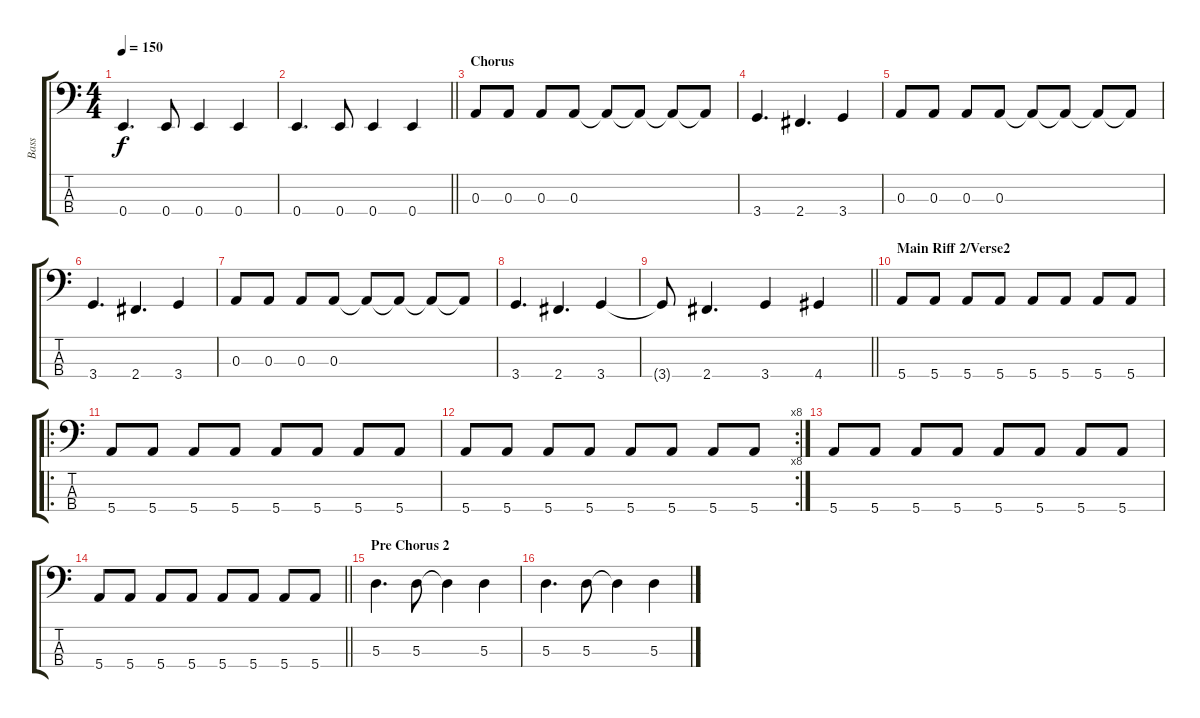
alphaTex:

\track ("Bass" "Bass") {instrument electricbassfinger}
\staff {score tabs}
\tuning (G2 D2 A1 E1) {hide}
\ts (4 4)
\tempo 150
\clef f4
\ks c
0.4.4{d dy f} 0.4.8 0.4.4 0.4.4 |
\barLineRight lightlight
0.4.4{d} 0.4.8 0.4.4 0.4.4 |
\section ("" "Chorus")
0.3.8 0.3.8 0.3.8 0.3.8 0.3{t}.8 0.3{t}.8 0.3{t}.8 0.3{t}.8 |
3.4.4{d} 2.4.4{d} 3.4.4 |
0.3.8 0.3.8 0.3.8 0.3.8 0.3{t}.8 0.3{t}.8 0.3{t}.8 0.3{t}.8 |
3.4.4{d} 2.4.4{d} 3.4.4 |
0.3.8 0.3.8 0.3.8 0.3.8 0.3{t}.8 0.3{t}.8 0.3{t}.8 0.3{t}.8 |
3.4.4{d} 2.4.4{d} 3.4.4 |
\barLineRight lightlight
3.4{t}.8 2.4.4{d} 3.4.4 4.4.4 |
\section ("" "Main Riff 2/Verse2")
5.4.8 5.4.8 5.4.8 5.4.8 5.4.8 5.4.8 5.4.8 5.4.8 |
\ro
5.4.8 5.4.8 5.4.8 5.4.8 5.4.8 5.4.8 5.4.8 5.4.8 |
\rc 8
5.4.8 5.4.8 5.4.8 5.4.8 5.4.8 5.4.8 5.4.8 5.4.8 |
5.4.8 5.4.8 5.4.8 5.4.8 5.4.8 5.4.8 5.4.8 5.4.8 |
\barLineRight lightlight
5.4.8 5.4.8 5.4.8 5.4.8 5.4.8 5.4.8 5.4.8 5.4.8 |
\section ("" "Pre Chorus 2")
5.3.4{d} 5.3.8 5.3{t}.4 5.3.4 |
5.3.4{d} 5.3.8 5.3{t}.4 5.3.4
